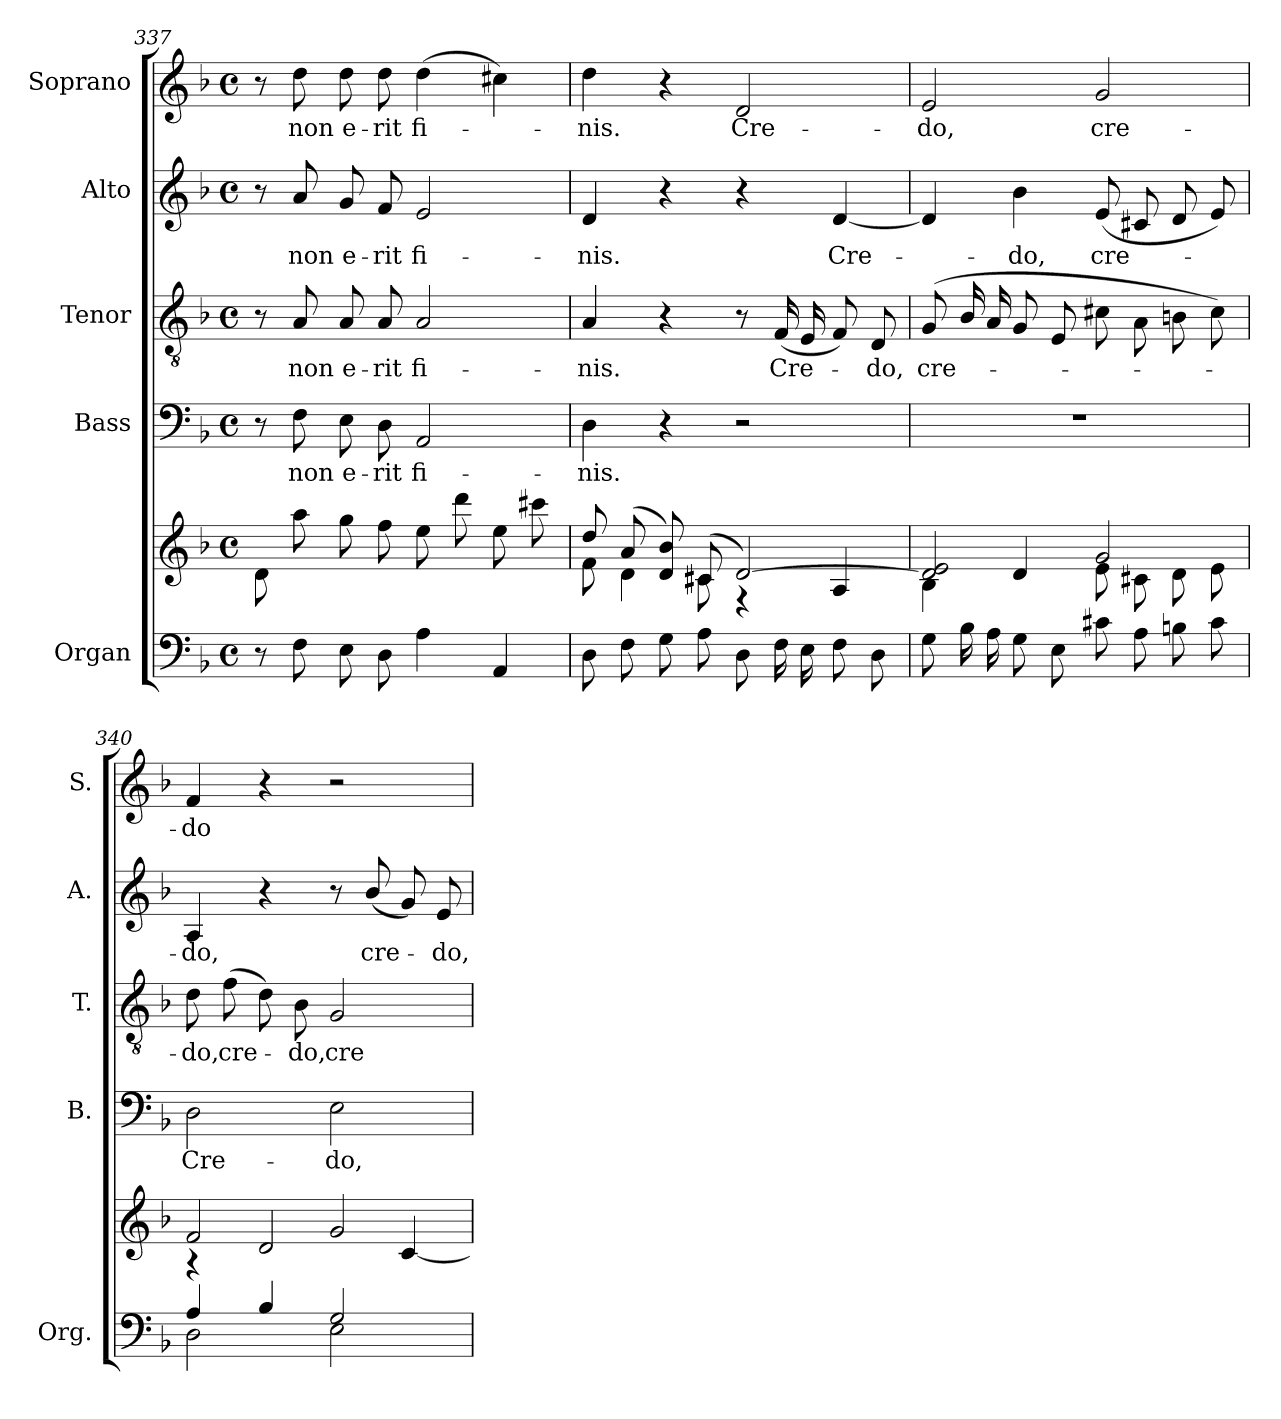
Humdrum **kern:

**kern	**kern	**kern	**text	**kern	**text	**kern	**text	**kern	**text
*part5	*part5	*part4	*part4	*part3	*part3	*part2	*part2	*part1	*part1
*staff6	*staff5	*staff4	*staff4	*staff3	*staff3	*staff2	*staff2	*staff1	*staff1
*I"Organ	*	*I"Bass	*	*I"Tenor	*	*I"Alto	*	*I"Soprano	*
*I'Org.	*	*I'B.	*	*I'T.	*	*I'A.	*	*I'S.	*
*clefF4	*clefG2	*clefF4	*	*clefGv2	*	*clefG2	*	*clefG2	*
*	*	*	*	*ITrd7c12	*	*	*	*	*
*k[b-]	*k[b-]	*k[b-]	*	*k[b-]	*	*k[b-]	*	*k[b-]	*
*F:	*F:	*F:	*	*F:	*	*F:	*	*F:	*
*M4/4	*M4/4	*M4/4	*	*M4/4	*	*M4/4	*	*M4/4	*
*met(c)	*met(c)	*met(c)	*	*met(c)	*	*met(c)	*	*met(c)	*
=337	=337	=337	=337	=337	=337	=337	=337	=337	=337
8r	8di\	8r	.	8r	.	8r	.	8r	.
!	!	!	!LO:LY:b:color=#000000	!	!	!	!	!	!
!	!	!	!	!	!LO:LY:b:color=#000000	!	!	!	!
!	!	!	!	!	!	!	!LO:LY:b:color=#000000	!	!
!	!	!	!	!	!	!	!	!	!LO:LY:b:color=#000000
8Fi\	8aai\	8Fi\	non	8AAi/	non	8ai/	non	8ddi\	non
!	!	!	!LO:LY:b:color=#000000	!	!	!	!	!	!
!	!	!	!	!	!LO:LY:b:color=#000000	!	!	!	!
!	!	!	!	!	!	!	!LO:LY:b:color=#000000	!	!
!	!	!	!	!	!	!	!	!	!LO:LY:b:color=#000000
8Ei\	8ggi\	8Ei\	e-	8AAi/	e-	8gi/	e-	8ddi\	e-
!	!	!	!LO:LY:b:color=#000000	!	!	!	!	!	!
!	!	!	!	!	!LO:LY:b:color=#000000	!	!	!	!
!	!	!	!	!	!	!	!LO:LY:b:color=#000000	!	!
!	!	!	!	!	!	!	!	!	!LO:LY:b:color=#000000
8Di\	8ffi\	8Di\	-rit	8AAi/	-rit	8fi/	-rit	8ddi\	-rit
!	!	!	!LO:LY:b:color=#000000	!	!	!	!	!	!
!	!	!	!	!	!LO:LY:b:color=#000000	!	!	!	!
!	!	!	!	!	!	!	!LO:LY:b:color=#000000	!	!
!	!	!	!	!	!	!	!	!	!LO:LY:b:color=#000000
4Ai\	8eei\	2AAi/	fi-	2AAi/	fi-	2ei/	fi-	(4ddi\	fi-
.	8dddi\	.	.	.	.	.	.	.	.
4AAi/	8eei\	.	.	.	.	.	.	4cc#Xi\)	.
.	8ccc#Xi\	.	.	.	.	.	.	.	.
!!LO:LB:g=z
=338	=338	=338	=338	=338	=338	=338	=338	=338	=338
*	*^	*	*	*	*	*	*	*	*
!	!	!	!	!LO:LY:b:color=#000000	!	!	!	!	!	!
!	!	!	!	!	!	!LO:LY:b:color=#000000	!	!	!	!
!	!	!	!	!	!	!	!	!LO:LY:b:color=#000000	!	!
!	!	!	!	!	!	!	!	!	!	!LO:LY:b:color=#000000
8Di\	8ddi/	8fi\	4Di\	-nis.	4AAi/	-nis.	4di/	-nis.	4ddi\	-nis.
8Fi\	(8ai/	4di\	.	.	.	.	.	.	.	.
8Gi\	8di/ 8b-i)	.	4r	.	4r	.	4r	.	4r	.
8Ai\	(8c#Xi/	8c#i\	.	.	.	.	.	.	.	.
!	!	!	!	!	!	!	!	!	!	!LO:LY:b:color=#000000
8Di\	[2di/)	4r	2r	.	8r	.	4r	.	2di/	Cre-
!	!	!	!	!	!	!LO:LY:b:color=#000000	!	!	!	!
16Fi\	.	.	.	.	(16FFi/	Cre-	.	.	.	.
16Ei\	.	.	.	.	16EEi/	.	.	.	.	.
!	!	!	!	!	!	!	!	!LO:LY:b:color=#000000	!	!
8Fi\	.	4Ai/	.	.	8FFi/)	.	[4di/	Cre-	.	.
!	!	!	!	!	!	!LO:LY:b:color=#000000	!	!	!	!
8Di\	.	.	.	.	8DDi/	-do,	.	.	.	.
=339	=339	=339	=339	=339	=339	=339	=339	=339	=339	=339
!	!	!	!	!	!	!LO:LY:b:color=#000000	!	!	!	!
!	!	!	!	!	!	!	!	!	!	!LO:LY:b:color=#000000
8Gi\	2di/] 2ei	4B-i\	1r	.	(8GGi/	cre-	4di/]	.	2ei/	-do,
16B-i\	.	.	.	.	16BB-i/	.	.	.	.	.
16Ai\	.	.	.	.	16AAi/	.	.	.	.	.
!	!	!	!	!	!	!	!	!LO:LY:b:color=#000000	!	!
8Gi\	.	4di/	.	.	8GGi/	.	4b-i\	-do,	.	.
8Ei\	.	.	.	.	8EEi/	.	.	.	.	.
!	!	!	!	!	!	!	!	!LO:LY:b:color=#000000	!	!
!	!	!	!	!	!	!	!	!	!	!LO:LY:b:color=#000000
8c#Xi\	2gi/	8ei\	.	.	8C#Xi\	.	(8ei/	cre-	2gi/	cre-
8Ai\	.	8c#Xi\	.	.	8AAi\	.	8c#Xi/	.	.	.
8Bni\	.	8di\	.	.	8BBni\	.	8di/	.	.	.
8c#i\	.	8ei\	.	.	8C#i\)	.	8ei/)	.	.	.
=340	=340	=340	=340	=340	=340	=340	=340	=340	=340	=340
*^	*	*	*	*	*	*	*	*	*	*
!	!	!	!	!	!LO:LY:b:color=#000000	!	!	!	!	!	!
!	!	!	!	!	!	!	!LO:LY:b:color=#000000	!	!	!	!
!	!	!	!	!	!	!	!	!	!LO:LY:b:color=#000000	!	!
!	!	!	!	!	!	!	!	!	!	!	!LO:LY:b:color=#000000
4Ai/	2Di\	2fi/	4r	2Di\	Cre-	8Di\	-do,	4Ai/	-do,	4fi/	-do
!	!	!	!	!	!	!	!LO:LY:b:color=#000000	!	!	!	!
.	.	.	.	.	.	(8Fi\	cre-	.	.	.	.
4B-i/	.	.	2di/	.	.	8Di\)	.	4r	.	4r	.
!	!	!	!	!	!	!	!LO:LY:b:color=#000000	!	!	!	!
.	.	.	.	.	.	8BB-i\	-do,	.	.	.	.
!	!	!	!	!	!LO:LY:b:color=#000000	!	!	!	!	!	!
!	!	!	!	!	!	!	!LO:LY:b:color=#000000	!	!	!	!
2Gi/	2Ei\	2gi/	.	2Ei\	-do,	2GGi/	cre-	8r	.	2r	.
!	!	!	!	!	!	!	!	!	!LO:LY:b:color=#000000	!	!
.	.	.	.	.	.	.	.	(8b-i/	cre-	.	.
.	.	.	[4ci/	.	.	.	.	8gi/)	.	.	.
!	!	!	!	!	!	!	!	!	!LO:LY:b:color=#000000	!	!
.	.	.	.	.	.	.	.	8ei/	-do,	.	.
*v	*v	*	*	*	*	*	*	*	*	*	*
*	*v	*v	*	*	*	*	*	*	*	*
=	=	=	=	=	=	=	=	=	=
*-	*-	*-	*-	*-	*-	*-	*-	*-	*-
